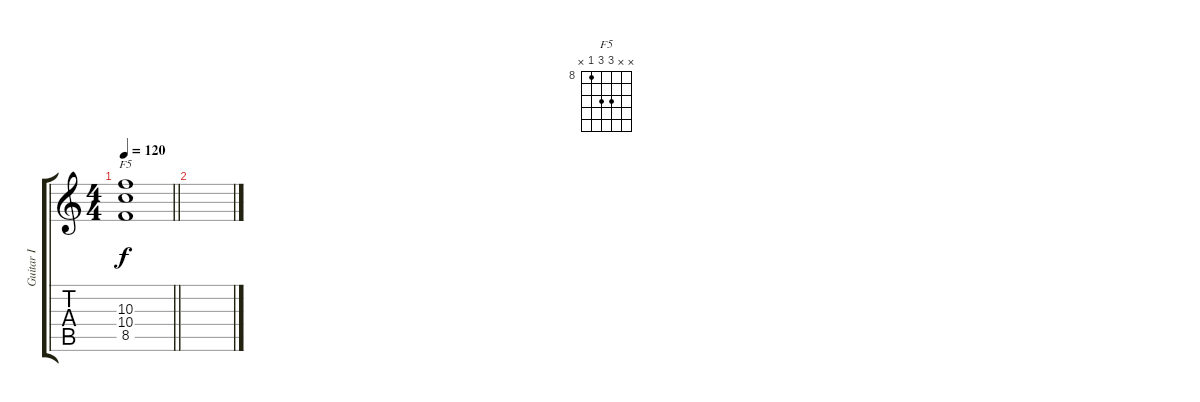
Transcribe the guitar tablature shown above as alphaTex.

\track ("Guitar I" "Guitar I") {instrument electricguitarclean}
\staff {score tabs}
\tuning (E4 B3 G3 D3 A2 E2) {hide}
\chord ("F5" x x 10 10 8 x) {firstfret 8}
\ts (4 4)
\tempo 120
\clef g2
\barLineRight lightlight
\ks c
(10.3 10.4 8.5).1{ch "F5" dy f} |
\section ("" "")
